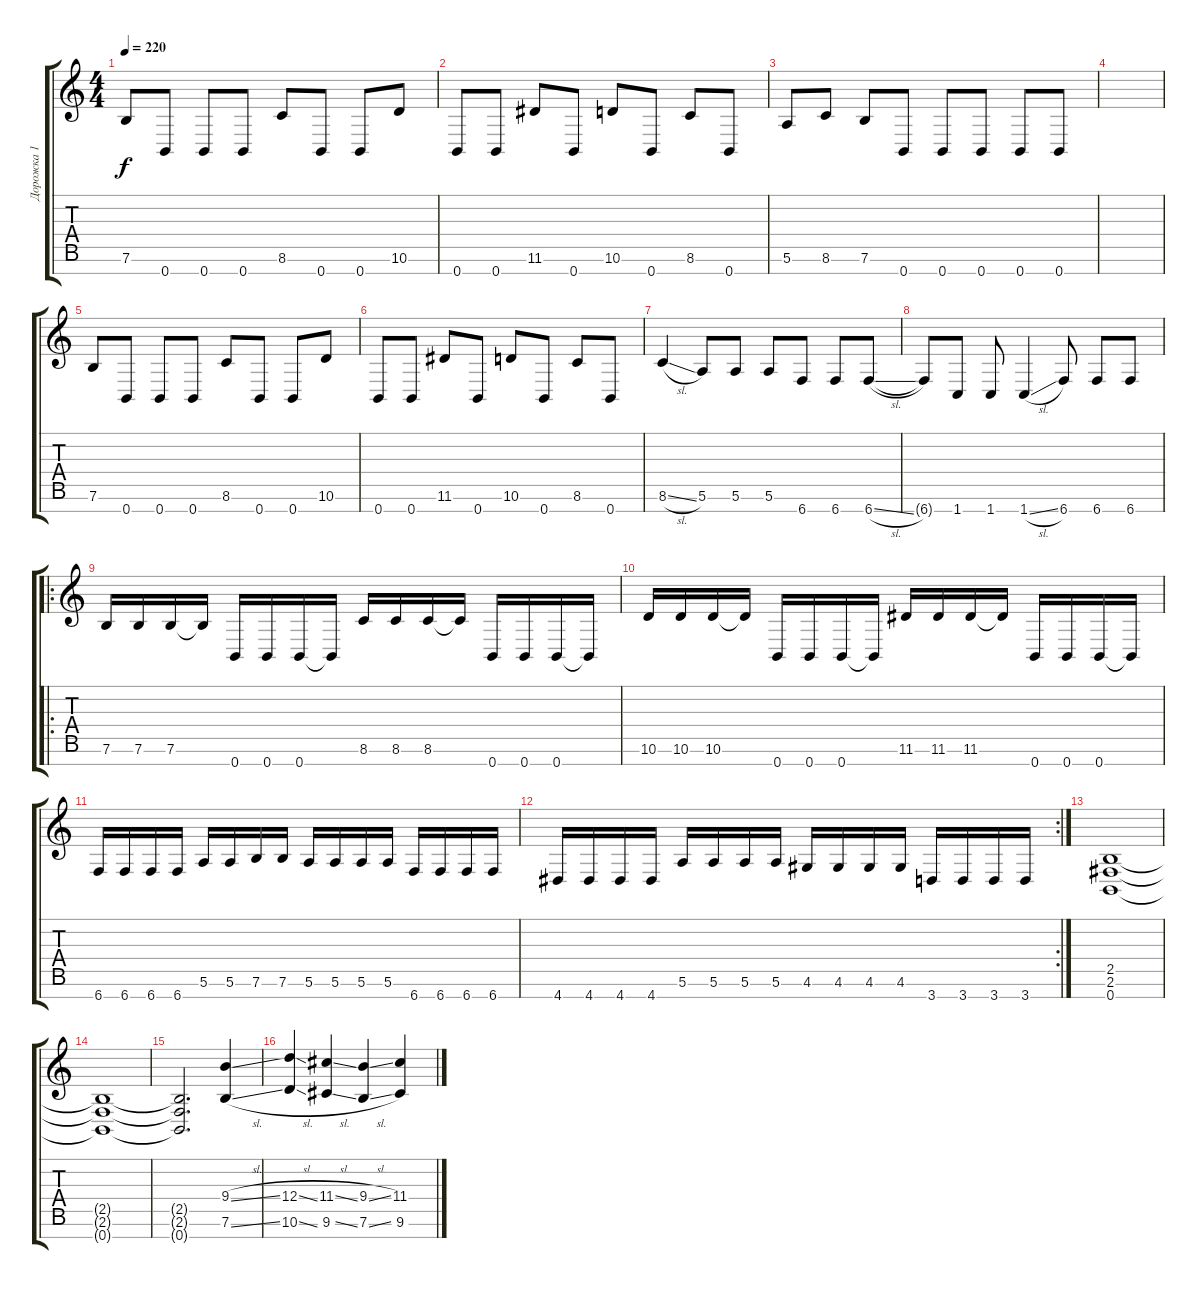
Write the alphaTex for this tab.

\track ("Дорожка 1" "Дорожка 1") {instrument distortionguitar}
\staff {score tabs}
\tuning (E4 B3 G3 D3 A2 E2 B1) {hide}
\ts (4 4)
\tempo 220
\clef g2
\ks c
7.6.8{dy f} 0.7.8 0.7.8 0.7.8 8.6.8 0.7.8 0.7.8 10.6.8 |
0.7.8 0.7.8 11.6.8 0.7.8 10.6.8 0.7.8 8.6.8 0.7.8 |
5.6.8 8.6.8 7.6.8 0.7.8 0.7.8 0.7.8 0.7.8 0.7.8 |
|
7.6.8 0.7.8 0.7.8 0.7.8 8.6.8 0.7.8 0.7.8 10.6.8 |
0.7.8 0.7.8 11.6.8 0.7.8 10.6.8 0.7.8 8.6.8 0.7.8 |
8.6{sl}.4 5.6.8 5.6.8 5.6.8 6.7.8 6.7.8 6.7{sl}.8 |
6.7{t}.8 1.7.8 1.7.8 1.7{sl}.4 6.7.8 6.7.8 6.7.8 |
\ro
7.6.16 7.6.16 7.6.16 7.6{t}.16 0.7.16 0.7.16 0.7.16 0.7{t}.16 8.6.16 8.6.16 8.6.16 8.6{t}.16 0.7.16 0.7.16 0.7.16 0.7{t}.16 |
10.6.16 10.6.16 10.6.16 10.6{t}.16 0.7.16 0.7.16 0.7.16 0.7{t}.16 11.6.16 11.6.16 11.6.16 11.6{t}.16 0.7.16 0.7.16 0.7.16 0.7{t}.16 |
6.7.16 6.7.16 6.7.16 6.7.16 5.6.16 5.6.16 7.6.16 7.6.16 5.6.16 5.6.16 5.6.16 5.6.16 6.7.16 6.7.16 6.7.16 6.7.16 |
\rc 2
4.7.16 4.7.16 4.7.16 4.7.16 5.6.16 5.6.16 5.6.16 5.6.16 4.6.16 4.6.16 4.6.16 4.6.16 3.7.16 3.7.16 3.7.16 3.7.16 |
(2.5 2.6 0.7).1 |
(2.5{t} 2.6{t} 0.7{t}).1 |
(2.5{t} 2.6{t} 0.7{t}).2{d} (9.4{sl} 7.6{sl}).4 |
(12.4{sl} 10.6{sl}).4 (11.4{sl} 9.6{sl}).4 (9.4{sl} 7.6{sl}).4 (11.4 9.6).4
